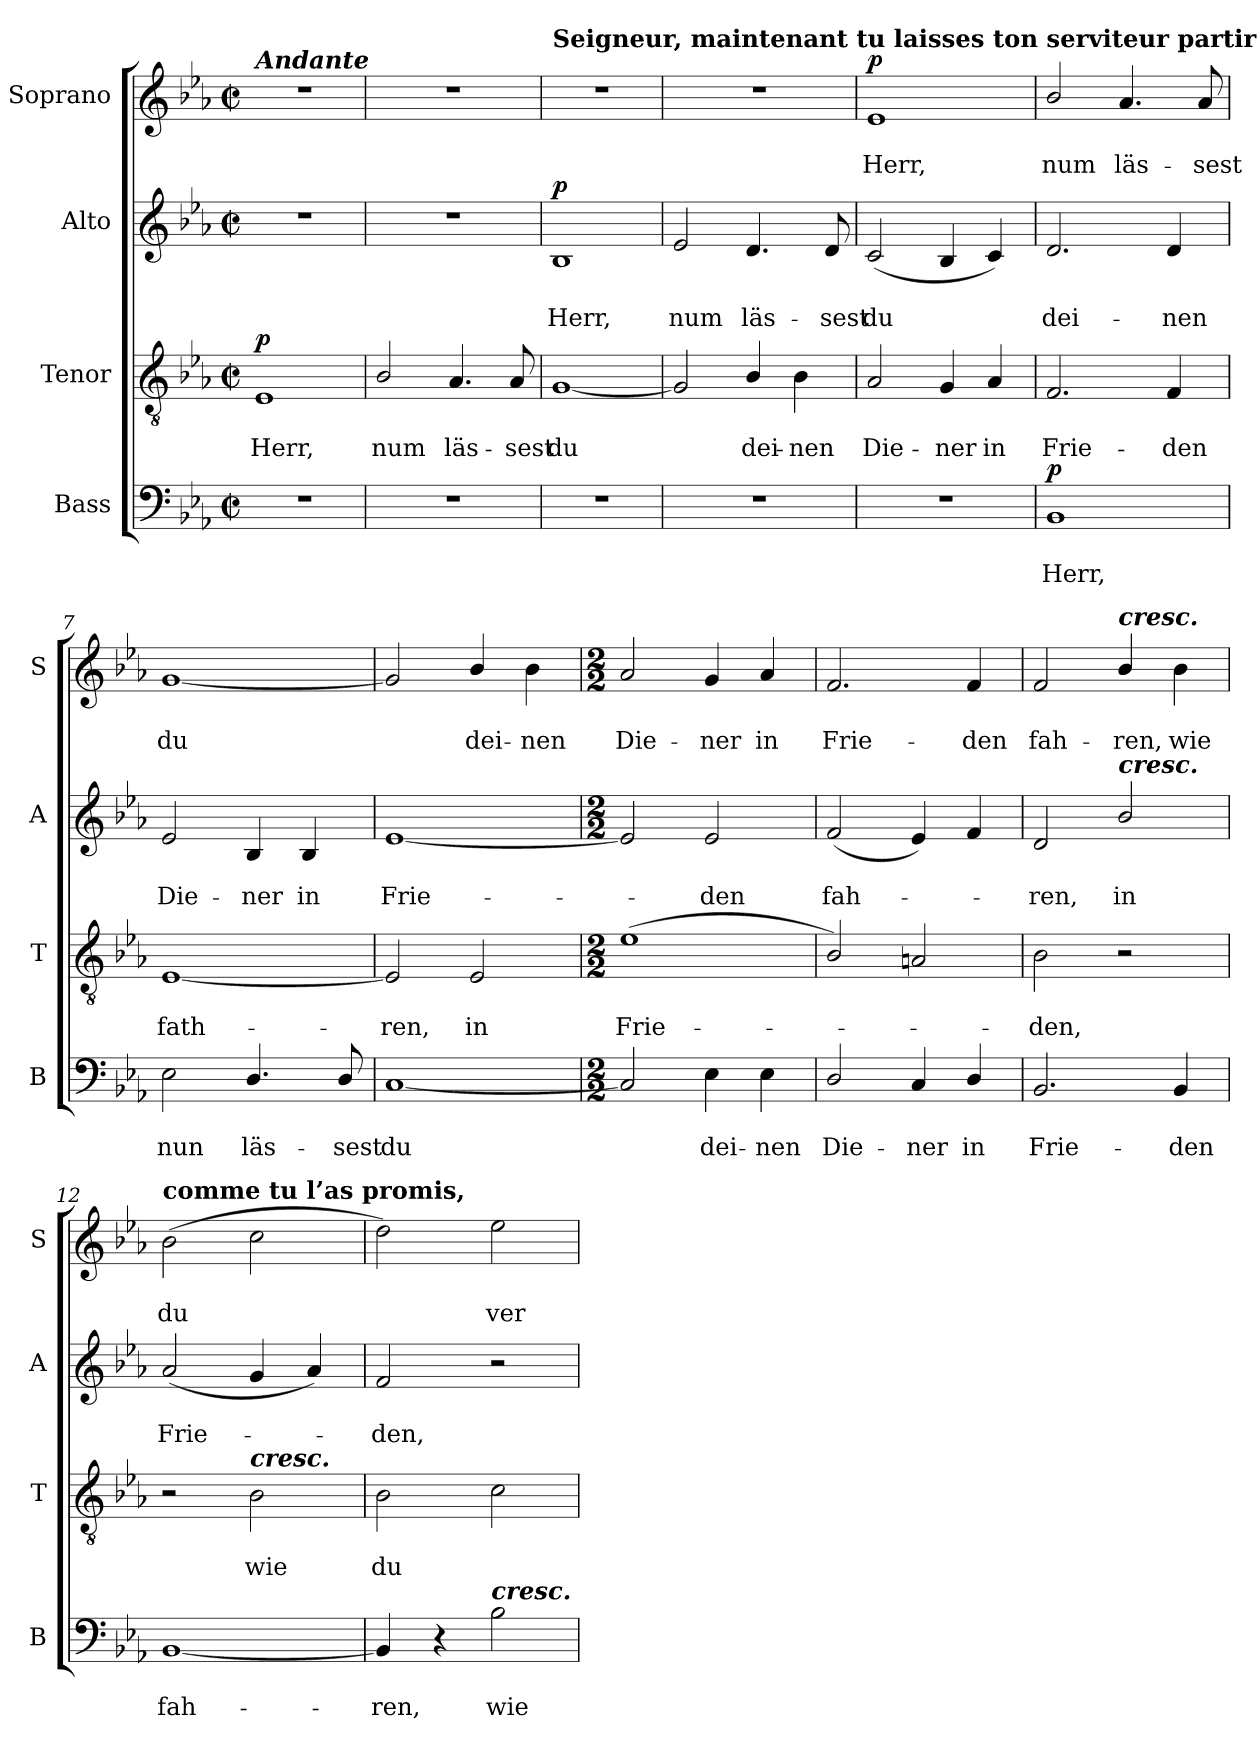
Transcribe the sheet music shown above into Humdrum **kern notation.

**kern	**text	**text	**dynam	**kern	**text	**text	**dynam	**kern	**text	**text	**dynam	**kern	**text	**text	**dynam
*part4	*part4	*part4	*part4	*part3	*part3	*part3	*part3	*part2	*part2	*part2	*part2	*part1	*part1	*part1	*part1
*staff4	*staff4	*staff4	*staff4	*staff3	*staff3	*staff3	*staff3	*staff2	*staff2	*staff2	*staff2	*staff1	*staff1	*staff1	*staff1
*I"Bass	*	*	*	*I"Tenor	*	*	*	*I"Alto	*	*	*	*I"Soprano	*	*	*
*I'B	*	*	*	*I'T	*	*	*	*I'A	*	*	*	*I'S	*	*	*
*clefF4	*	*	*	*clefGv2	*	*	*	*clefG2	*	*	*	*clefG2	*	*	*
*k[b-e-a-]	*	*	*	*k[b-e-a-]	*	*	*	*k[b-e-a-]	*	*	*	*k[b-e-a-]	*	*	*
*E-:	*	*	*	*E-:	*	*	*	*E-:	*	*	*	*E-:	*	*	*
*M2/2	*	*	*	*M2/2	*	*	*	*M2/2	*	*	*	*M2/2	*	*	*
*met(c|)	*	*	*	*met(c|)	*	*	*	*met(c|)	*	*	*	*met(c|)	*	*	*
*MM120	*	*	*	*MM120	*	*	*	*MM120	*	*	*	*MM120	*	*	*
=1	=1	=1	=1	=1	=1	=1	=1	=1	=1	=1	=1	=1	=1	=1	=1
!	!	!	!	!	!	!	!	!	!	!	!	!LO:TX:a:Bi:t=Andante	!	!	!
!	!	!	!	!	!	!LO:LY:b	!LO:DY:a	!	!	!	!	!	!	!	!
1r	.	.	.	1E-	.	Herr,	p	1r	.	.	.	1r	.	.	.
=2	=2	=2	=2	=2	=2	=2	=2	=2	=2	=2	=2	=2	=2	=2	=2
!	!	!	!	!	!	!LO:LY:b	!	!	!	!	!	!	!	!	!
1r	.	.	.	2B-/	.	num	.	1r	.	.	.	1r	.	.	.
!	!	!	!	!	!	!LO:LY:b	!	!	!	!	!	!	!	!	!
.	.	.	.	4.A-/	.	läs-	.	.	.	.	.	.	.	.	.
!	!	!	!	!	!	!LO:LY:b	!	!	!	!	!	!	!	!	!
.	.	.	.	8A-/	.	-sest	.	.	.	.	.	.	.	.	.
=3	=3	=3	=3	=3	=3	=3	=3	=3	=3	=3	=3	=3	=3	=3	=3
!	!	!	!	!	!	!	!	!	!	!	!	!LO:TX:B:t=Seigneur, maintenant tu laisses ton serviteur partir en paix,	!	!	!
!	!	!	!	!	!	!LO:LY:b	!	!	!	!LO:LY:b	!LO:DY:a	!	!	!	!
1r	.	.	.	[1G	.	du	.	1B-	.	Herr,	p	1r	.	.	.
=4	=4	=4	=4	=4	=4	=4	=4	=4	=4	=4	=4	=4	=4	=4	=4
!	!	!	!	!	!	!	!	!	!	!LO:LY:b	!	!	!	!	!
1r	.	.	.	2G/]	.	.	.	2e-/	.	num	.	1r	.	.	.
!	!	!	!	!	!	!LO:LY:b	!	!	!	!LO:LY:b	!	!	!	!	!
.	.	.	.	4B-/	.	dei-	.	4.d/	.	läs-	.	.	.	.	.
!	!	!	!	!	!	!LO:LY:b	!	!	!	!	!	!	!	!	!
.	.	.	.	4B-\	.	-nen	.	.	.	.	.	.	.	.	.
!	!	!	!	!	!	!	!	!	!	!LO:LY:b	!	!	!	!	!
.	.	.	.	.	.	.	.	8d/	.	-sest	.	.	.	.	.
=5	=5	=5	=5	=5	=5	=5	=5	=5	=5	=5	=5	=5	=5	=5	=5
!	!	!	!	!	!	!LO:LY:b	!	!	!	!LO:LY:b	!	!	!	!LO:LY:b	!LO:DY:a
1r	.	.	.	2A-/	.	Die-	.	(<2c/	.	du	.	1e-	.	Herr,	p
!	!	!	!	!	!	!LO:LY:b	!	!	!	!	!	!	!	!	!
.	.	.	.	4G/	.	-ner	.	4B-/	.	.	.	.	.	.	.
!	!	!	!	!	!	!LO:LY:b	!	!	!	!	!	!	!	!	!
.	.	.	.	4A-/	.	in	.	4c/)	.	.	.	.	.	.	.
=6	=6	=6	=6	=6	=6	=6	=6	=6	=6	=6	=6	=6	=6	=6	=6
!	!	!LO:LY:b	!LO:DY:a	!	!	!LO:LY:b	!	!	!	!LO:LY:b	!	!	!	!LO:LY:b	!
1BB-	.	Herr,	p	2.F/	.	Frie-	.	2.d/	.	dei-	.	2b-/	.	num	.
!	!	!	!	!	!	!	!	!	!	!	!	!	!	!LO:LY:b	!
.	.	.	.	.	.	.	.	.	.	.	.	4.a-/	.	läs-	.
!	!	!	!	!	!	!LO:LY:b	!	!	!	!LO:LY:b	!	!	!	!	!
.	.	.	.	4F/	.	-den	.	4d/	.	-nen	.	.	.	.	.
!	!	!	!	!	!	!	!	!	!	!	!	!	!	!LO:LY:b	!
.	.	.	.	.	.	.	.	.	.	.	.	8a-/	.	-sest	.
=7	=7	=7	=7	=7	=7	=7	=7	=7	=7	=7	=7	=7	=7	=7	=7
!	!	!LO:LY:b	!	!	!	!LO:LY:b	!	!	!	!LO:LY:b	!	!	!	!LO:LY:b	!
2E-\	.	nun	.	[1E-	.	fath-	.	2e-/	.	Die-	.	[1g	.	du	.
!	!	!LO:LY:b	!	!	!	!	!	!	!	!LO:LY:b	!	!	!	!	!
4.D/	.	läs-	.	.	.	.	.	4B-/	.	-ner	.	.	.	.	.
!	!	!	!	!	!	!	!	!	!	!LO:LY:b	!	!	!	!	!
.	.	.	.	.	.	.	.	4B-/	.	in	.	.	.	.	.
!	!	!LO:LY:b	!	!	!	!	!	!	!	!	!	!	!	!	!
8D/	.	-sest	.	.	.	.	.	.	.	.	.	.	.	.	.
=8	=8	=8	=8	=8	=8	=8	=8	=8	=8	=8	=8	=8	=8	=8	=8
!	!	!LO:LY:b	!	!	!	!LO:LY:b	!	!	!	!LO:LY:b	!	!	!	!	!
[1C	.	du	.	2E-/]	.	-ren,	.	[1e-	.	Frie-	.	2g/]	.	.	.
!	!	!	!	!	!	!LO:LY:b	!	!	!	!	!	!	!	!LO:LY:b	!
.	.	.	.	2E-/	.	in	.	.	.	.	.	4b-/	.	dei-	.
!	!	!	!	!	!	!	!	!	!	!	!	!	!	!LO:LY:b	!
.	.	.	.	.	.	.	.	.	.	.	.	4b-\	.	-nen	.
!!LO:LB:g=z
=9	=9	=9	=9	=9	=9	=9	=9	=9	=9	=9	=9	=9	=9	=9	=9
*M2/2	*	*	*	*M2/2	*	*	*	*M2/2	*	*	*	*M2/2	*	*	*
!	!	!	!	!	!	!LO:LY:b	!	!	!	!	!	!	!	!LO:LY:b	!
2C/]	.	.	.	(<1e-	.	Frie-	.	2e-/]	.	.	.	2a-/	.	Die-	.
!	!	!LO:LY:b	!	!	!	!	!	!	!	!LO:LY:b	!	!	!	!LO:LY:b	!
4E-\	.	dei-	.	.	.	.	.	2e-/	.	-den	.	4g/	.	-ner	.
!	!	!LO:LY:b	!	!	!	!	!	!	!	!	!	!	!	!LO:LY:b	!
4E-\	.	-nen	.	.	.	.	.	.	.	.	.	4a-/	.	in	.
=10	=10	=10	=10	=10	=10	=10	=10	=10	=10	=10	=10	=10	=10	=10	=10
!	!	!LO:LY:b	!	!	!	!	!	!	!	!LO:LY:b	!	!	!	!LO:LY:b	!
2D/	.	Die-	.	2B-/)	.	.	.	(<2f/	.	fah-	.	2.f/	.	Frie-	.
!	!	!LO:LY:b	!	!	!	!	!	!	!	!	!	!	!	!	!
4C/	.	-ner	.	2An/	.	.	.	4e-/)	.	.	.	.	.	.	.
!	!	!LO:LY:b	!	!	!	!	!	!	!	!	!	!	!	!LO:LY:b	!
4D/	.	in	.	.	.	.	.	4f/	.	.	.	4f/	.	-den	.
=11	=11	=11	=11	=11	=11	=11	=11	=11	=11	=11	=11	=11	=11	=11	=11
!	!	!LO:LY:b	!	!	!	!LO:LY:b	!	!	!	!LO:LY:b	!	!	!	!LO:LY:b	!
2.BB-/	.	Frie-	.	2B-\	.	-den,	.	2d/	.	-ren,	.	2f/	.	fah-	.
!	!	!	!	!	!	!	!	!	!	!	!	!LO:TX:a:Bi:t=cresc.	!	!	!
!	!	!	!	!	!	!	!	!LO:TX:a:Bi:t=cresc.	!	!	!	!	!	!	!
!	!	!	!	!	!	!	!	!	!	!LO:LY:b	!	!	!	!LO:LY:b	!
.	.	.	.	2r	.	.	.	2b-/	.	in	.	4b-/	.	-ren,	.
!	!	!LO:LY:b	!	!	!	!	!	!	!	!	!	!	!	!LO:LY:b	!
4BB-/	.	-den	.	.	.	.	.	.	.	.	.	4b-\	.	wie	.
=12	=12	=12	=12	=12	=12	=12	=12	=12	=12	=12	=12	=12	=12	=12	=12
!	!	!	!	!	!	!	!	!	!	!	!	!LO:TX:a:B:t=comme tu l’as promis,	!	!	!
!	!	!LO:LY:b	!	!	!	!	!	!	!	!LO:LY:b	!	!	!	!LO:LY:b	!
[1BB-	.	fah-	.	2r	.	.	.	(<2a-/	.	Frie-	.	(>2b-\	.	du	.
!	!	!	!	!LO:TX:a:Bi:t=cresc.	!	!	!	!	!	!	!	!	!	!	!
!	!	!	!	!	!	!LO:LY:b	!	!	!	!	!	!	!	!	!
.	.	.	.	2B-\	.	wie	.	4g/	.	.	.	2cc\	.	.	.
.	.	.	.	.	.	.	.	4a-/)	.	.	.	.	.	.	.
=13	=13	=13	=13	=13	=13	=13	=13	=13	=13	=13	=13	=13	=13	=13	=13
!	!	!LO:LY:b	!	!	!	!LO:LY:b	!	!	!	!LO:LY:b	!	!	!	!	!
4BB-/]	.	-ren,	.	2B-\	.	du	.	2f/	.	-den,	.	2dd\)	.	.	.
4r	.	.	.	.	.	.	.	.	.	.	.	.	.	.	.
!LO:TX:a:Bi:t=cresc.	!	!	!	!	!	!	!	!	!	!	!	!	!	!	!
!	!	!LO:LY:b	!	!	!	!	!	!	!	!	!	!	!	!LO:LY:b	!
2B-\	.	wie	.	2c\	.	.	.	2r	.	.	.	2ee-\	.	ver-	.
=	=	=	=	=	=	=	=	=	=	=	=	=	=	=	=
*-	*-	*-	*-	*-	*-	*-	*-	*-	*-	*-	*-	*-	*-	*-	*-
